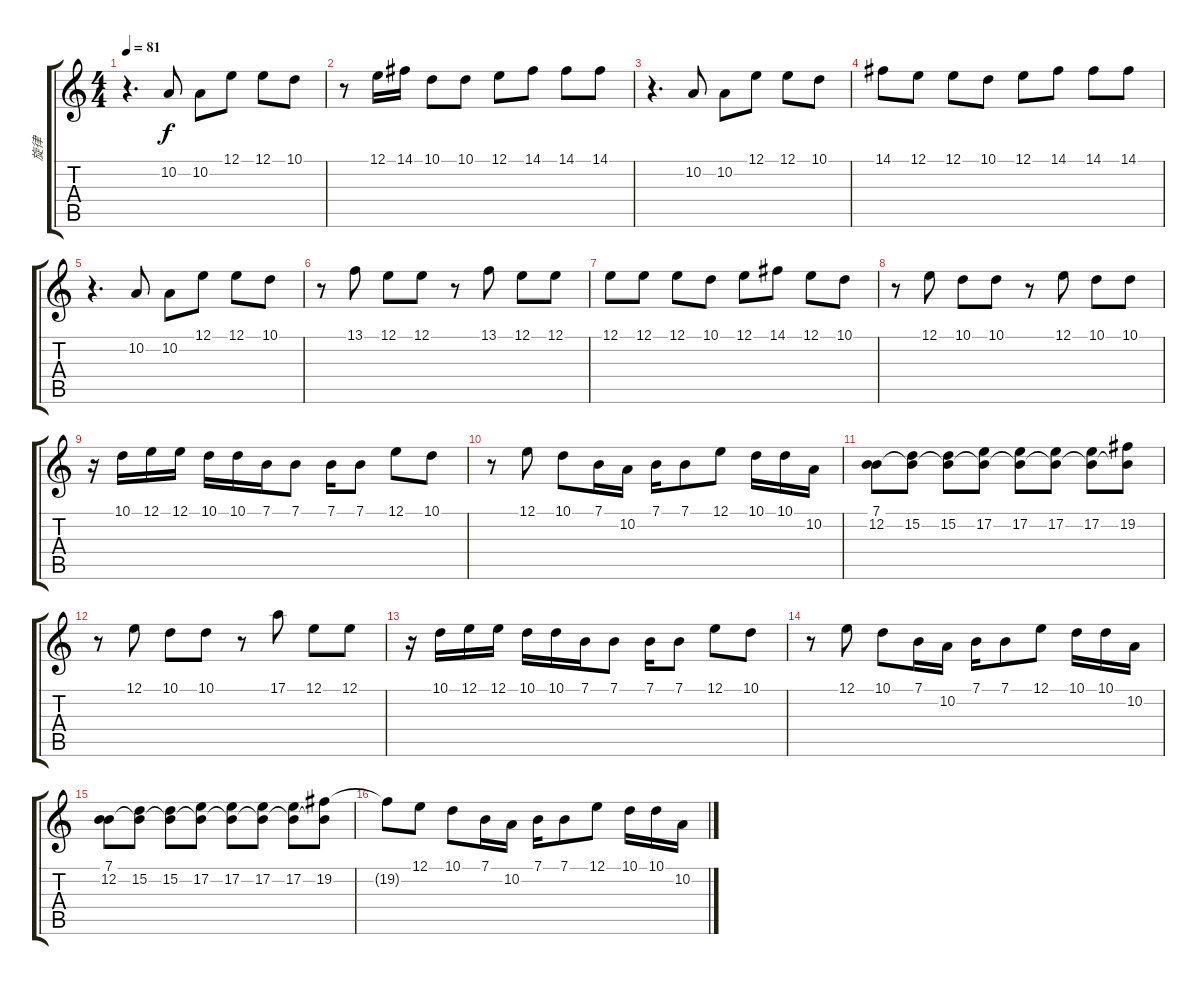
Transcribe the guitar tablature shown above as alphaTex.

\track ("旋律" "旋律") {instrument trombone}
\staff {score tabs}
\tuning (E4 B3 G3 D3 A2 E2) {hide}
\ts (4 4)
\tempo 81
\clef g2
\ks c
r.4{d dy f} 10.2.8 10.2.8 12.1.8 12.1.8 10.1.8 |
r.8 12.1.16 14.1.16 10.1.8 10.1.8 12.1.8 14.1.8 14.1.8 14.1.8 |
r.4{d} 10.2.8 10.2.8 12.1.8 12.1.8 10.1.8 |
14.1.8 12.1.8 12.1.8 10.1.8 12.1.8 14.1.8 14.1.8 14.1.8 |
r.4{d} 10.2.8 10.2.8 12.1.8 12.1.8 10.1.8 |
r.8 13.1.8 12.1.8 12.1.8 r.8 13.1.8 12.1.8 12.1.8 |
12.1.8 12.1.8 12.1.8 10.1.8 12.1.8 14.1.8 12.1.8 10.1.8 |
r.8 12.1.8 10.1.8 10.1.8 r.8 12.1.8 10.1.8 10.1.8 |
r.16 10.1.16 12.1.16 12.1.16 10.1.16 10.1.16 7.1.16 7.1.8 7.1.16 7.1.8 12.1.8 10.1.8 |
r.8 12.1.8 10.1.8 7.1.16 10.2.16 7.1.16 7.1.8 12.1.8 10.1.16 10.1.16 10.2.16 |
(7.1 12.2).8 (7.1{t} 15.2).8 (7.1{t} 15.2).8 (7.1{t} 17.2).8 (7.1{t} 17.2).8 (7.1{t} 17.2).8 (7.1{t} 17.2).8 (7.1{t} 19.2).8 |
r.8 12.1.8 10.1.8 10.1.8 r.8 17.1.8 12.1.8 12.1.8 |
r.16 10.1.16 12.1.16 12.1.16 10.1.16 10.1.16 7.1.16 7.1.8 7.1.16 7.1.8 12.1.8 10.1.8 |
r.8 12.1.8 10.1.8 7.1.16 10.2.16 7.1.16 7.1.8 12.1.8 10.1.16 10.1.16 10.2.16 |
(7.1 12.2).8 (7.1{t} 15.2).8 (7.1{t} 15.2).8 (7.1{t} 17.2).8 (7.1{t} 17.2).8 (7.1{t} 17.2).8 (7.1{t} 17.2).8 (7.1{t} 19.2).8 |
19.2{t}.8 12.1.8 10.1.8 7.1.16 10.2.16 7.1.16 7.1.8 12.1.8 10.1.16 10.1.16 10.2.16
